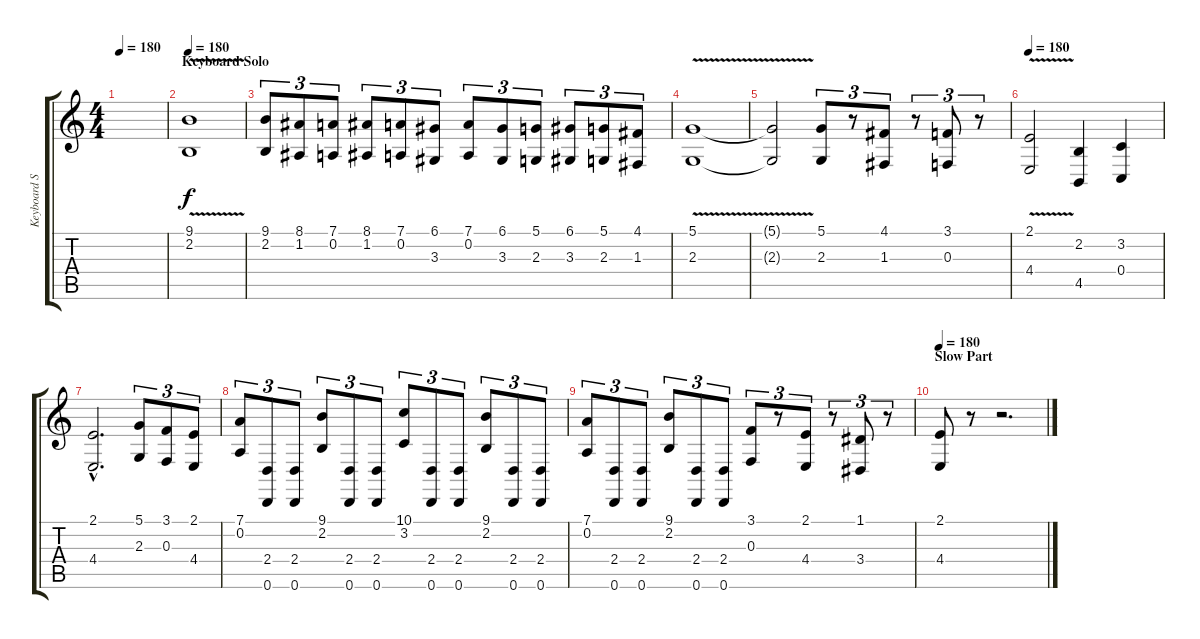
\track ("Keyboard Solo" "Keyboard S") {instrument lead1square}
\staff {score tabs}
\tuning (D4 A3 F3 C3 G2 D2) {hide}
\ts (4 4)
\tempo 180
\clef g2
\ks c
|
\section ("" "Keyboard Solo")
\tempo 180
(9.1{v} 2.2{v}).1 |
(9.1 2.2).8{tu (3 2)} (8.1 1.2).8{tu (3 2)} (7.1 0.2).8{tu (3 2)} (8.1 1.2).8{tu (3 2)} (7.1 0.2).8{tu (3 2)} (6.1 3.3).8{tu (3 2)} (7.1 0.2).8{tu (3 2)} (6.1 3.3).8{tu (3 2)} (5.1 2.3).8{tu (3 2)} (6.1 3.3).8{tu (3 2)} (5.1 2.3).8{tu (3 2)} (4.1 1.3).8{tu (3 2)} |
(5.1{v} 2.3{v}).1 |
(5.1{t} 2.3{t}).2 (5.1 2.3).8{tu (3 2)} r.8{tu (3 2)} (4.1 1.3).8{tu (3 2)} r.8{tu (3 2)} (3.1 0.3).8{tu (3 2)} r.8{tu (3 2)} |
\tempo 180
(2.1{v} 4.4).2 (2.2 4.5).4 (3.2 0.4).4 |
(2.1{hac} 4.4{hac}).2{d} (5.1 2.3).8{tu (3 2)} (3.1 0.3).8{tu (3 2)} (2.1 4.4).8{tu (3 2)} |
(7.1 0.2).8{tu (3 2)} (2.4 0.6).8{tu (3 2)} (2.4 0.6).8{tu (3 2)} (9.1 2.2).8{tu (3 2)} (2.4 0.6).8{tu (3 2)} (2.4 0.6).8{tu (3 2)} (10.1 3.2).8{tu (3 2)} (2.4 0.6).8{tu (3 2)} (2.4 0.6).8{tu (3 2)} (9.1 2.2).8{tu (3 2)} (2.4 0.6).8{tu (3 2)} (2.4 0.6).8{tu (3 2)} |
(7.1 0.2).8{tu (3 2)} (2.4 0.6).8{tu (3 2)} (2.4 0.6).8{tu (3 2)} (9.1 2.2).8{tu (3 2)} (2.4 0.6).8{tu (3 2)} (2.4 0.6).8{tu (3 2)} (3.1 0.3).8{tu (3 2)} r.8{tu (3 2)} (2.1 4.4).8{tu (3 2)} r.8{tu (3 2)} (1.1 3.4).8{tu (3 2)} r.8{tu (3 2)} |
\section ("" "Slow Part")
\tempo 180
(2.1 4.4).8 r.8 r.2{d}
